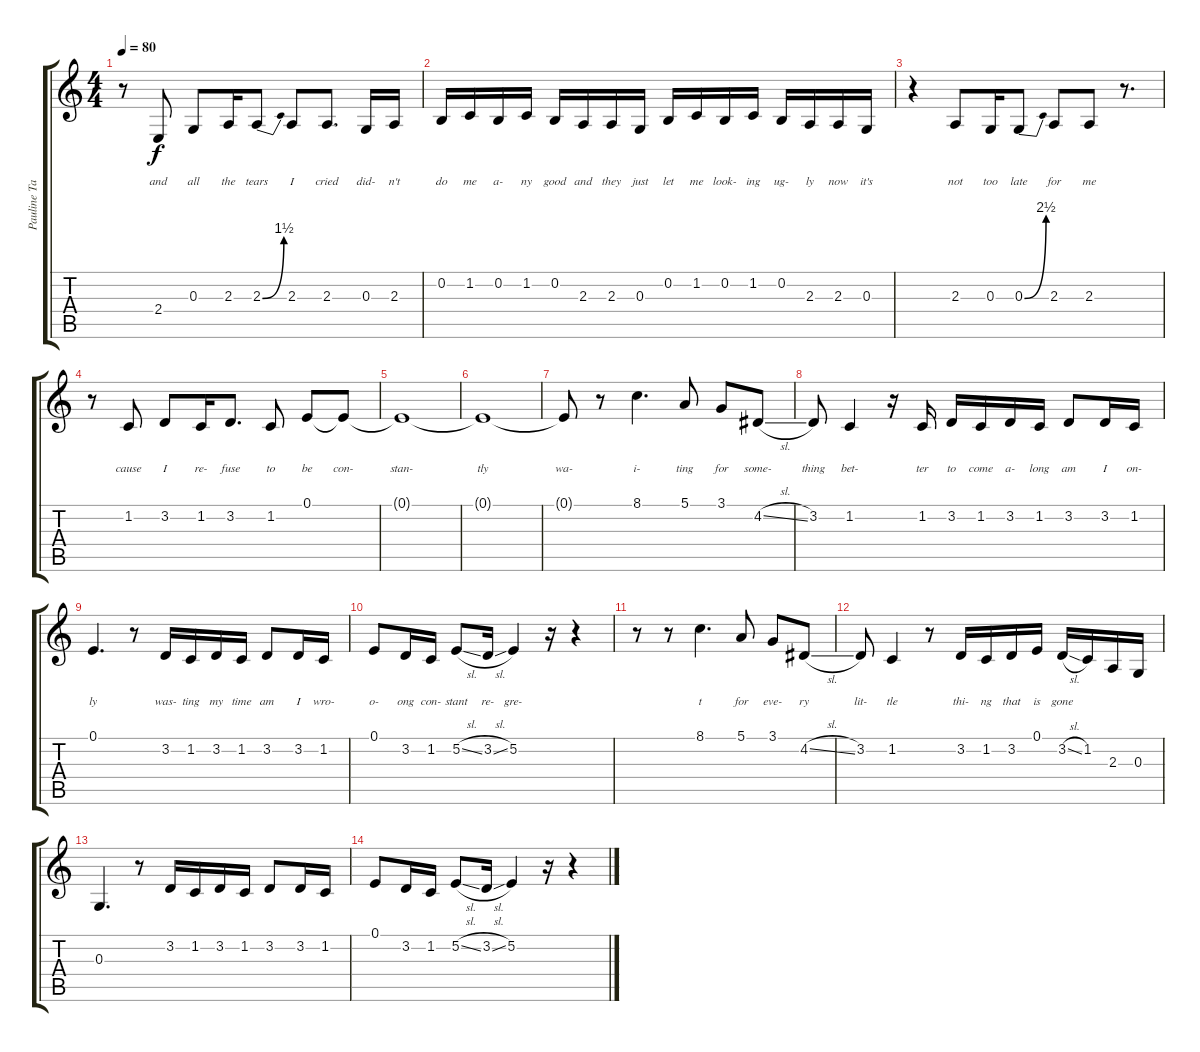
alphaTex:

\track ("Pauline Taylor (Voice)" "Pauline Ta") {instrument viola}
\staff {score tabs}
\tuning (E4 B3 G3 D3 A2 E2) {hide}
\ts (4 4)
\tempo 80
\clef g2
\ks c
r.8{dy f} 2.4.8{lyrics (0 "") lyrics (1 "") lyrics (2 "and") lyrics (3 "") lyrics (4 "")} 0.3.8{lyrics (0 "") lyrics (1 "") lyrics (2 "all") lyrics (3 "") lyrics (4 "")} 2.3.16{lyrics (0 "") lyrics (1 "") lyrics (2 "the") lyrics (3 "") lyrics (4 "")} 2.3{be (bend 0 0 60 6)}.8{lyrics (0 "") lyrics (1 "") lyrics (2 "tears") lyrics (3 "") lyrics (4 "")} 2.3.8{lyrics (0 "") lyrics (1 "") lyrics (2 "I") lyrics (3 "") lyrics (4 "")} 2.3.8{d lyrics (0 "") lyrics (1 "") lyrics (2 "cried") lyrics (3 "") lyrics (4 "")} 0.3.16{lyrics (0 "") lyrics (1 "") lyrics (2 "did-") lyrics (3 "") lyrics (4 "")} 2.3.16{lyrics (0 "") lyrics (1 "") lyrics (2 "n't") lyrics (3 "") lyrics (4 "")} |
0.2.16{lyrics (0 "") lyrics (1 "") lyrics (2 "do") lyrics (3 "") lyrics (4 "")} 1.2.16{lyrics (0 "") lyrics (1 "") lyrics (2 "me") lyrics (3 "") lyrics (4 "")} 0.2.16{lyrics (0 "") lyrics (1 "") lyrics (2 "a-") lyrics (3 "") lyrics (4 "")} 1.2.16{lyrics (0 "") lyrics (1 "") lyrics (2 "ny") lyrics (3 "") lyrics (4 "")} 0.2.16{lyrics (0 "") lyrics (1 "") lyrics (2 "good") lyrics (3 "") lyrics (4 "")} 2.3.16{lyrics (0 "") lyrics (1 "") lyrics (2 "and") lyrics (3 "") lyrics (4 "")} 2.3.16{lyrics (0 "") lyrics (1 "") lyrics (2 "they") lyrics (3 "") lyrics (4 "")} 0.3.16{lyrics (0 "") lyrics (1 "") lyrics (2 "just") lyrics (3 "") lyrics (4 "")} 0.2.16{lyrics (0 "") lyrics (1 "") lyrics (2 "let") lyrics (3 "") lyrics (4 "")} 1.2.16{lyrics (0 "") lyrics (1 "") lyrics (2 "me") lyrics (3 "") lyrics (4 "")} 0.2.16{lyrics (0 "") lyrics (1 "") lyrics (2 "look-") lyrics (3 "") lyrics (4 "")} 1.2.16{lyrics (0 "") lyrics (1 "") lyrics (2 "ing") lyrics (3 "") lyrics (4 "")} 0.2.16{lyrics (0 "") lyrics (1 "") lyrics (2 "ug-") lyrics (3 "") lyrics (4 "")} 2.3.16{lyrics (0 "") lyrics (1 "") lyrics (2 "ly") lyrics (3 "") lyrics (4 "")} 2.3.16{lyrics (0 "") lyrics (1 "") lyrics (2 "now") lyrics (3 "") lyrics (4 "")} 0.3.16{lyrics (0 "") lyrics (1 "") lyrics (2 "it's") lyrics (3 "") lyrics (4 "")} |
r.4 2.3.8{lyrics (0 "") lyrics (1 "") lyrics (2 "not") lyrics (3 "") lyrics (4 "")} 0.3.16{lyrics (0 "") lyrics (1 "") lyrics (2 "too") lyrics (3 "") lyrics (4 "")} 0.3{be (bend 0 0 60 10)}.8{lyrics (0 "") lyrics (1 "") lyrics (2 "late") lyrics (3 "") lyrics (4 "")} 2.3.8{lyrics (0 "") lyrics (1 "") lyrics (2 "for") lyrics (3 "") lyrics (4 "")} 2.3.8{lyrics (0 "") lyrics (1 "") lyrics (2 "me") lyrics (3 "") lyrics (4 "")} r.8{d} |
r.8 1.2.8{lyrics (0 "") lyrics (1 "") lyrics (2 "cause") lyrics (3 "") lyrics (4 "")} 3.2.8{lyrics (0 "") lyrics (1 "") lyrics (2 "I") lyrics (3 "") lyrics (4 "")} 1.2.16{lyrics (0 "") lyrics (1 "") lyrics (2 "re-") lyrics (3 "") lyrics (4 "")} 3.2.8{d lyrics (0 "") lyrics (1 "") lyrics (2 "fuse") lyrics (3 "") lyrics (4 "")} 1.2.8{lyrics (0 "") lyrics (1 "") lyrics (2 "to") lyrics (3 "") lyrics (4 "")} 0.1.8{lyrics (0 "") lyrics (1 "") lyrics (2 "be") lyrics (3 "") lyrics (4 "")} 0.1{t}.8{lyrics (0 "") lyrics (1 "") lyrics (2 "con-") lyrics (3 "") lyrics (4 "")} |
0.1{t}.1{lyrics (0 "") lyrics (1 "") lyrics (2 "stan-") lyrics (3 "") lyrics (4 "")} |
0.1{t}.1{lyrics (0 "") lyrics (1 "") lyrics (2 "tly") lyrics (3 "") lyrics (4 "")} |
0.1{t}.8{lyrics (0 "") lyrics (1 "") lyrics (2 "wa-") lyrics (3 "") lyrics (4 "")} r.8 8.1.4{d lyrics (0 "") lyrics (1 "") lyrics (2 "i-") lyrics (3 "") lyrics (4 "")} 5.1.8{lyrics (0 "") lyrics (1 "") lyrics (2 "ting") lyrics (3 "") lyrics (4 "")} 3.1.8{lyrics (0 "") lyrics (1 "") lyrics (2 "for") lyrics (3 "") lyrics (4 "")} 4.2{sl}.8{lyrics (0 "") lyrics (1 "") lyrics (2 "some-") lyrics (3 "") lyrics (4 "")} |
3.2.8{lyrics (0 "") lyrics (1 "") lyrics (2 "thing") lyrics (3 "") lyrics (4 "")} 1.2.4{lyrics (0 "") lyrics (1 "") lyrics (2 "bet-") lyrics (3 "") lyrics (4 "")} r.16 1.2.16{lyrics (0 "") lyrics (1 "") lyrics (2 "ter") lyrics (3 "") lyrics (4 "")} 3.2.16{lyrics (0 "") lyrics (1 "") lyrics (2 "to") lyrics (3 "") lyrics (4 "")} 1.2.16{lyrics (0 "") lyrics (1 "") lyrics (2 "come") lyrics (3 "") lyrics (4 "")} 3.2.16{lyrics (0 "") lyrics (1 "") lyrics (2 "a-") lyrics (3 "") lyrics (4 "")} 1.2.16{lyrics (0 "") lyrics (1 "") lyrics (2 "long") lyrics (3 "") lyrics (4 "")} 3.2.8{lyrics (0 "") lyrics (1 "") lyrics (2 "am") lyrics (3 "") lyrics (4 "")} 3.2.16{lyrics (0 "") lyrics (1 "") lyrics (2 "I") lyrics (3 "") lyrics (4 "")} 1.2.16{lyrics (0 "") lyrics (1 "") lyrics (2 "on-") lyrics (3 "") lyrics (4 "")} |
0.1.4{d lyrics (0 "") lyrics (1 "") lyrics (2 "ly") lyrics (3 "") lyrics (4 "")} r.8 3.2.16{lyrics (0 "") lyrics (1 "") lyrics (2 "was-") lyrics (3 "") lyrics (4 "")} 1.2.16{lyrics (0 "") lyrics (1 "") lyrics (2 "ting") lyrics (3 "") lyrics (4 "")} 3.2.16{lyrics (0 "") lyrics (1 "") lyrics (2 "my") lyrics (3 "") lyrics (4 "")} 1.2.16{lyrics (0 "") lyrics (1 "") lyrics (2 "time") lyrics (3 "") lyrics (4 "")} 3.2.8{lyrics (0 "") lyrics (1 "") lyrics (2 "am") lyrics (3 "") lyrics (4 "")} 3.2.16{lyrics (0 "") lyrics (1 "") lyrics (2 "I") lyrics (3 "") lyrics (4 "")} 1.2.16{lyrics (0 "") lyrics (1 "") lyrics (2 "wro-") lyrics (3 "") lyrics (4 "")} |
0.1.8{lyrics (0 "") lyrics (1 "") lyrics (2 "o-") lyrics (3 "") lyrics (4 "")} 3.2.16{lyrics (0 "") lyrics (1 "") lyrics (2 "ong") lyrics (3 "") lyrics (4 "")} 1.2.16{lyrics (0 "") lyrics (1 "") lyrics (2 "con-") lyrics (3 "") lyrics (4 "")} 5.2{sl}.8{lyrics (0 "") lyrics (1 "") lyrics (2 "stant") lyrics (3 "") lyrics (4 "")} 3.2{sl}.16{lyrics (0 "") lyrics (1 "") lyrics (2 "re-") lyrics (3 "") lyrics (4 "")} 5.2.4{lyrics (0 "") lyrics (1 "") lyrics (2 "gre-") lyrics (3 "") lyrics (4 "")} r.16 r.4 |
r.8 r.8 8.1.4{d lyrics (0 "") lyrics (1 "") lyrics (2 "t") lyrics (3 "") lyrics (4 "")} 5.1.8{lyrics (0 "") lyrics (1 "") lyrics (2 "for") lyrics (3 "") lyrics (4 "")} 3.1.8{lyrics (0 "") lyrics (1 "") lyrics (2 "eve-") lyrics (3 "") lyrics (4 "")} 4.2{sl}.8{lyrics (0 "") lyrics (1 "") lyrics (2 "ry") lyrics (3 "") lyrics (4 "")} |
3.2.8{lyrics (0 "") lyrics (1 "") lyrics (2 "lit-") lyrics (3 "") lyrics (4 "")} 1.2.4{lyrics (0 "") lyrics (1 "") lyrics (2 "tle") lyrics (3 "") lyrics (4 "")} r.8 3.2.16{lyrics (0 "") lyrics (1 "") lyrics (2 "thi-") lyrics (3 "") lyrics (4 "")} 1.2.16{lyrics (0 "") lyrics (1 "") lyrics (2 "ng") lyrics (3 "") lyrics (4 "")} 3.2.16{lyrics (0 "") lyrics (1 "") lyrics (2 "that") lyrics (3 "") lyrics (4 "")} 0.1.16{lyrics (0 "") lyrics (1 "") lyrics (2 "is") lyrics (3 "") lyrics (4 "")} 3.2{sl}.16{lyrics (0 "") lyrics (1 "") lyrics (2 "gone") lyrics (3 "") lyrics (4 "")} 1.2.16 2.3.16 0.3.16 |
0.3.4{d} r.8 3.2.16 1.2.16 3.2.16 1.2.16 3.2.8 3.2.16 1.2.16 |
0.1.8 3.2.16 1.2.16 5.2{sl}.8 3.2{sl}.16 5.2.4 r.16 r.4
